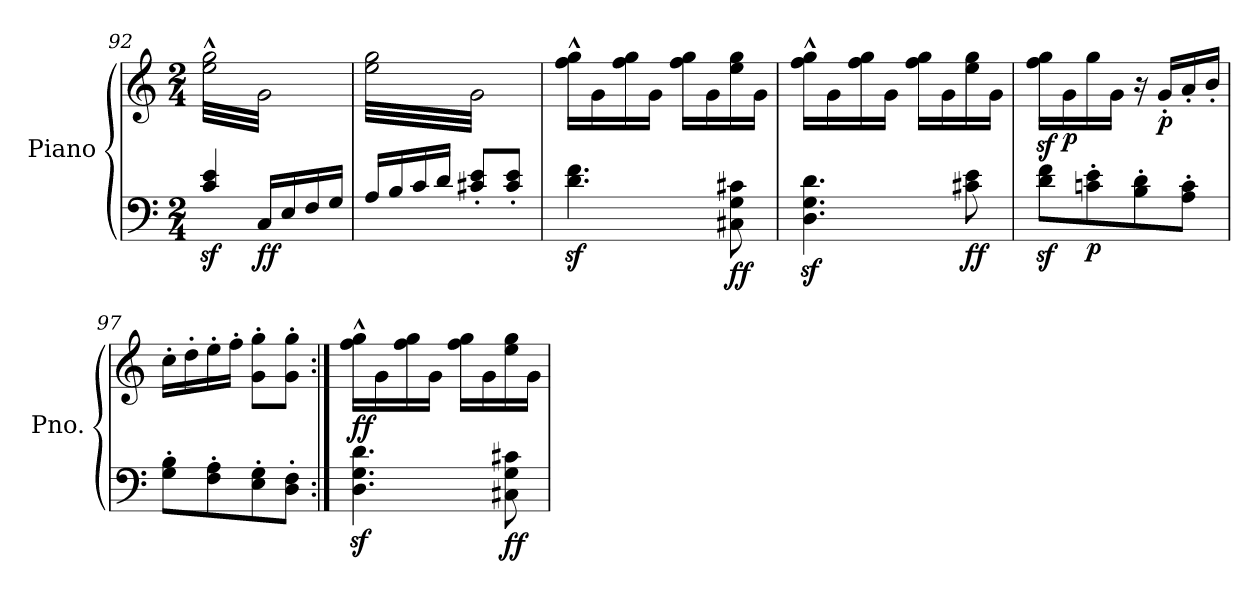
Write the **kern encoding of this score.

**kern	**kern	**dynam
*part1	*part1	*part1
*staff2	*staff1	*staff1/2
*I"Piano	*	*
*I'Pno.	*	*
*clefF4	*clefG2	*
*k[]	*k[]	*
*M2/4	*M2/4	*
=92	=92	=92
*	*tremolo	*
4c/z< 4e/z<	32ee\^^ 32gg\^^LLL	.
.	32g\	.
.	32ee\^^ 32gg\^^	.
.	32g\	.
.	32ee\^^ 32gg\^^	.
.	32g\	.
.	32ee\^^ 32gg\^^	.
.	32g\	.
!	!	!LO:DY:b=2
16C/LL	32ee\^^ 32gg\^^	ff
.	32g\	.
16E/	32ee\^^ 32gg\^^	.
.	32g\	.
16F/	32ee\^^ 32gg\^^	.
.	32g\	.
16G/JJ	32ee\^^ 32gg\^^	.
.	32g\JJJ	.
=93	=93	=93
16A/LL	32ee\ 32gg\LLL	.
.	32g\	.
16B/	32ee\ 32gg\	.
.	32g\	.
16c/	32ee\ 32gg\	.
.	32g\	.
16d/JJ	32ee\ 32gg\	.
.	32g\	.
8c#X/' 8e/'L	32ee\ 32gg\	.
.	32g\	.
.	32ee\ 32gg\	.
.	32g\	.
8c#/' 8e/'J	32ee\ 32gg\	.
.	32g\	.
.	32ee\ 32gg\	.
.	32g\JJJ	.
*	*Xtremolo	*
=94	=94	=94
4.d\z< 4.f\z<	16ff\^^ 16gg\^^LL	.
.	.	.
.	16g\	.
.	.	.
.	16ff\ 16gg\	.
.	.	.
.	16g\JJ	.
.	.	.
.	16ff\ 16gg\LL	.
.	16g\	.
!	!	!LO:DY:b=2
8C#X\ 8G\ 8c#X\	16ee\ 16gg\	ff
.	16g\JJ	.
=95	=95	=95
4.D\z< 4.G\z< 4.d\z<	16ff\^^ 16gg\^^LL	.
.	16g\	.
.	16ff\ 16gg\	.
.	16g\JJ	.
.	16ff\ 16gg\LL	.
.	16g\	.
!	!	!LO:DY:b=2
8c#X\ 8e\	16ee\ 16gg\	ff
.	16g\JJ	.
!!LO:PB:g=z
=96	=96	=96
8d\z< 8f\z<L	16ff\z< 16gg\z<LL	.
!	!	!LO:DY:b
.	16g\	p
!	!	!LO:DY:b=2
8cn\' 8e\'	16gg\	p
.	16g\JJ	.
8B\' 8d\'	16r	.
!	!	!LO:DY:b
.	16g'/LL	p
8A\' 8c\'J	16a'/	.
.	16b'/JJ	.
=97	=97	=97
8G\' 8B\'L	16cc'\LL	.
.	16dd'\	.
8F\' 8A\'	16ee'\	.
.	16ff'\JJ	.
8E\' 8G\'	8g\' 8gg\'L	.
8D\' 8F\'J	8g\' 8gg\'J	.
=98:|!	=98:|!	=98:|!
!	!	!LO:DY:b
4.D\z< 4.G\z< 4.d\z<	16ff\^^ 16gg\^^LL	ff
.	16g\	.
.	16ff\ 16gg\	.
.	16g\JJ	.
.	16ff\ 16gg\LL	.
.	16g\	.
!	!	!LO:DY:b=2
8C#X\ 8G\ 8c#X\	16ee\ 16gg\	ff
.	16g\JJ	.
=	=	=
*-	*-	*-
